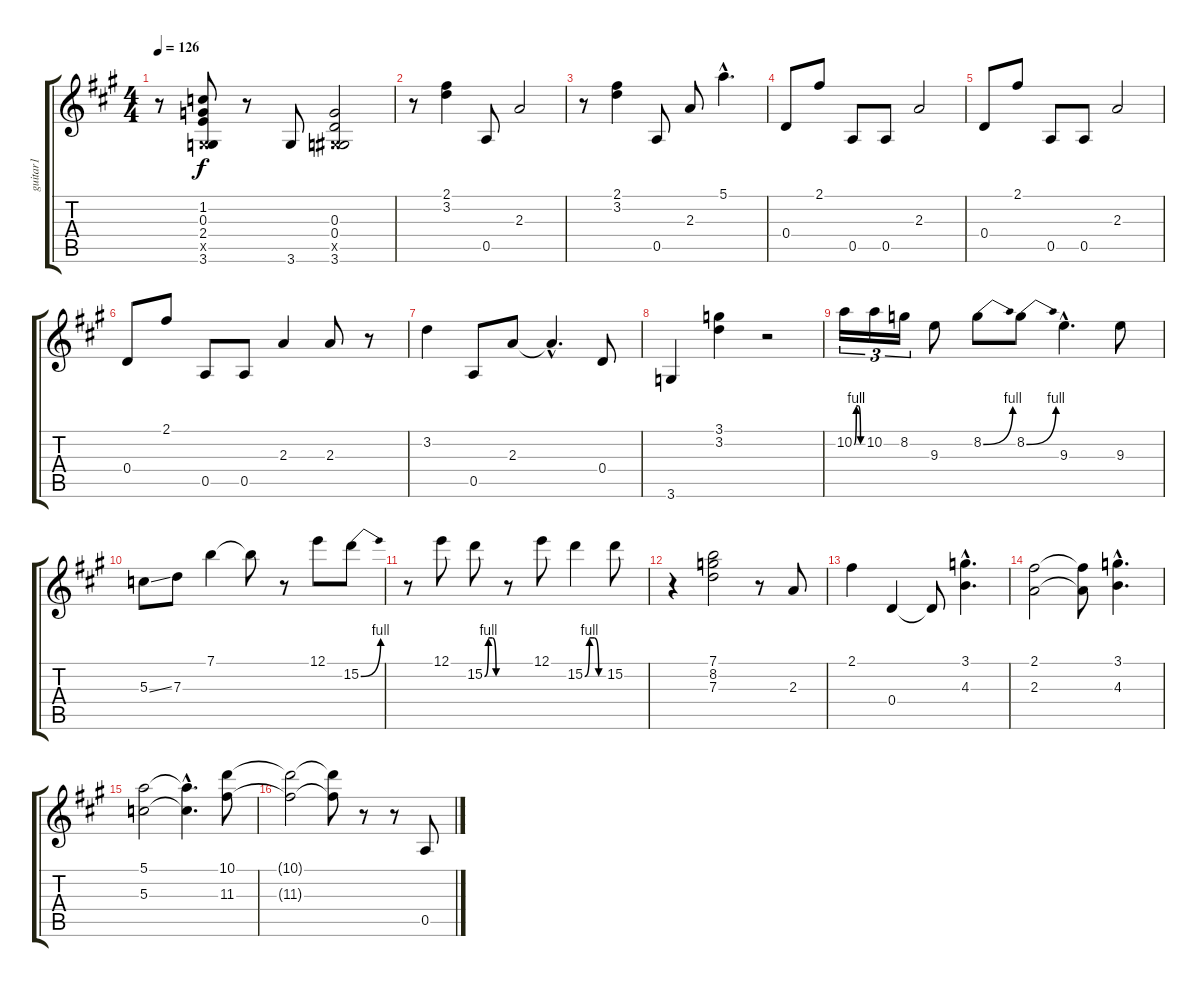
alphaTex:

\track ("guitar1" "guitar1") {instrument overdrivenguitar}
\staff {score tabs}
\tuning (E4 B3 G3 D3 A2 E2) {hide}
\ts (4 4)
\tempo 126
\clef g2
\ks a
r.8{dy f} (1.2 0.3 2.4 -1.5{x} 3.6).8 r.8 3.6.8 (0.3 0.4 -1.5{x} 3.6).2 |
r.8 (2.1 3.2).4 0.5.8 2.3.2 |
r.8 (2.1 3.2).4 0.5.8 2.3.8 5.1{hac}.4{d} |
0.4.8 2.1.8 0.5.8 0.5.8 2.3.2 |
0.4.8 2.1.8 0.5.8 0.5.8 2.3.2 |
0.4.8 2.1.8 0.5.8 0.5.8 2.3.4 2.3.8 r.8 |
3.2.4 0.5.8 2.3.8 2.3{hac t}.4{d} 0.4.8 |
3.6.4 (3.1 3.2).4 r.2 |
10.2{be (custom 0 0 15 4 30 4 45 0 60 0)}.16{tu (3 2)} 10.2.16{tu (3 2)} 8.2.16{tu (3 2)} 9.3.8 8.2{be (bend 0 0 60 4)}.8 8.2{be (bend 0 0 60 4)}.8 9.3{hac}.4{d} 9.3.8 |
5.3{ss}.8 7.3.8 7.1.4 7.1{t}.8 r.8 12.1.8 15.2{be (bend 0 0 60 4)}.8 |
r.8 12.1.8 15.2{be (custom 0 0 15 4 30 4 45 0 60 0)}.8 r.8 12.1.8 15.2{be (custom 0 0 15 4 30 4 45 0 60 0)}.4 15.2.8 |
r.4 (7.1 8.2 7.3).2 r.8 2.3.8 |
2.1.4 0.4.4 0.4{t}.8 (3.1{hac} 4.3{hac}).4{d} |
(2.1 2.3).2 (2.1{t} 2.3{t}).8 (3.1{hac} 4.3{hac}).4{d} |
(5.1 5.3).2 (5.1{hac t} 5.3{hac t}).4{d} (10.1 11.3).8 |
(10.1{t} 11.3{t}).2 (10.1{t} 11.3{t}).8 r.8 r.8 0.5.8
